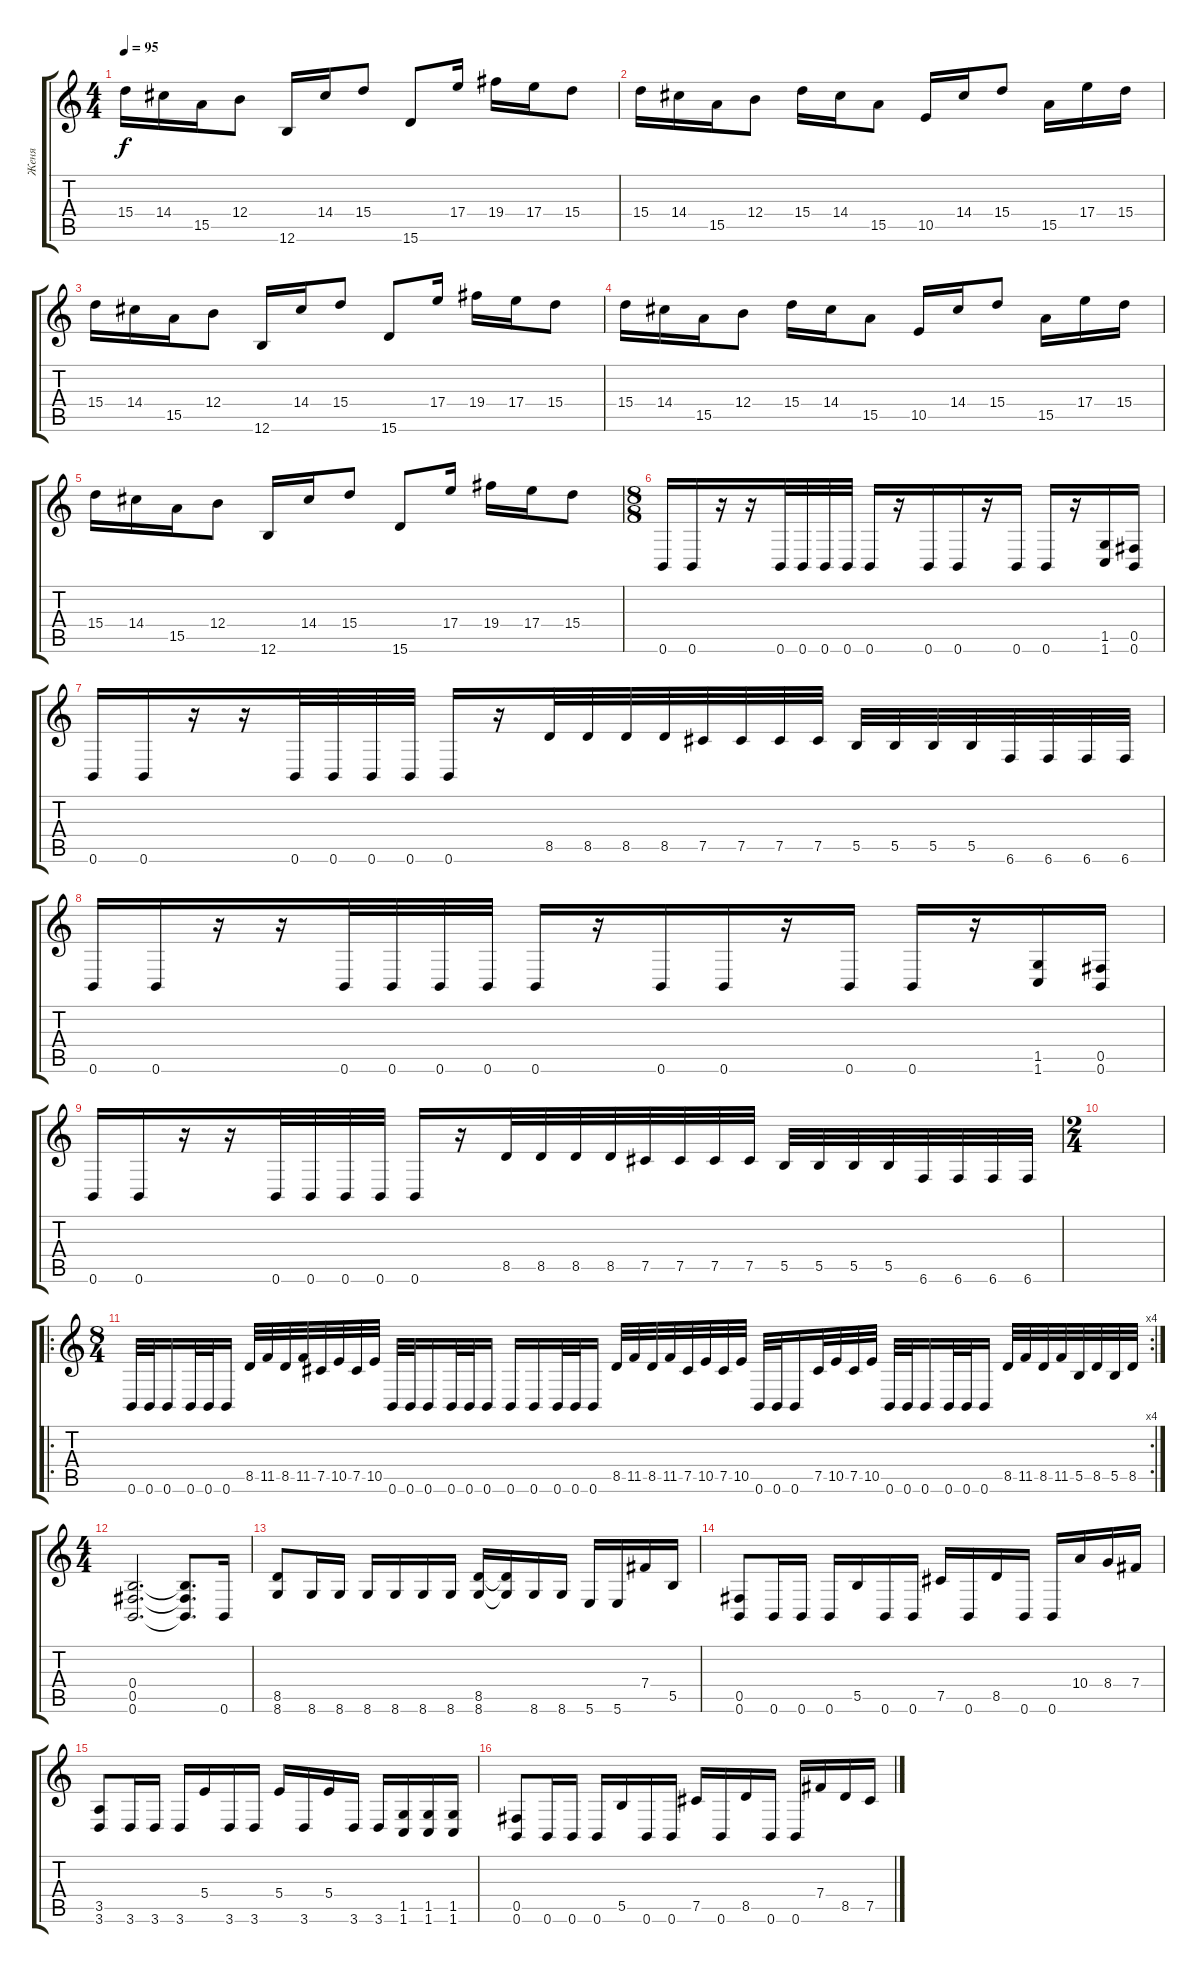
\track ("Женя" "Женя") {instrument overdrivenguitar}
\staff {score tabs}
\tuning (Db4 Ab3 E3 B2 Gb2 B1) {hide}
\ts (4 4)
\tempo 95
\clef g2
\ks c
15.4.16{dy f} 14.4.16 15.5.16 12.4.8 12.6.16 14.4.16 15.4.8 15.6.8 17.4.16 19.4.16 17.4.16 15.4.8 |
15.4.16 14.4.16 15.5.16 12.4.8 15.4.16 14.4.16 15.5.8 10.5.16 14.4.16 15.4.8 15.5.16 17.4.16 15.4.16 |
15.4.16 14.4.16 15.5.16 12.4.8 12.6.16 14.4.16 15.4.8 15.6.8 17.4.16 19.4.16 17.4.16 15.4.8 |
15.4.16 14.4.16 15.5.16 12.4.8 15.4.16 14.4.16 15.5.8 10.5.16 14.4.16 15.4.8 15.5.16 17.4.16 15.4.16 |
15.4.16 14.4.16 15.5.16 12.4.8 12.6.16 14.4.16 15.4.8 15.6.8 17.4.16 19.4.16 17.4.16 15.4.8 |
\ts (8 8)
0.6.16 0.6.16 r.16 r.16 0.6.32 0.6.32 0.6.32 0.6.32 0.6.16 r.16 0.6.16 0.6.16 r.16 0.6.16 0.6.16 r.16 (1.5 1.6).16 (0.5 0.6).16 |
0.6.16 0.6.16 r.16 r.16 0.6.32 0.6.32 0.6.32 0.6.32 0.6.16 r.16 8.5.32 8.5.32 8.5.32 8.5.32 7.5.32 7.5.32 7.5.32 7.5.32 5.5.32 5.5.32 5.5.32 5.5.32 6.6.32 6.6.32 6.6.32 6.6.32 |
0.6.16 0.6.16 r.16 r.16 0.6.32 0.6.32 0.6.32 0.6.32 0.6.16 r.16 0.6.16 0.6.16 r.16 0.6.16 0.6.16 r.16 (1.5 1.6).16 (0.5 0.6).16 |
0.6.16 0.6.16 r.16 r.16 0.6.32 0.6.32 0.6.32 0.6.32 0.6.16 r.16 8.5.32 8.5.32 8.5.32 8.5.32 7.5.32 7.5.32 7.5.32 7.5.32 5.5.32 5.5.32 5.5.32 5.5.32 6.6.32 6.6.32 6.6.32 6.6.32 |
\ts (2 4)
|
\ro
\rc 4
\ts (8 4)
0.6.32 0.6.32 0.6.16 0.6.32 0.6.32 0.6.16 8.5.32 11.5.32 8.5.32 11.5.32 7.5.32 10.5.32 7.5.32 10.5.32 0.6.32 0.6.32 0.6.16 0.6.32 0.6.32 0.6.16 0.6.16 0.6.16 0.6.32 0.6.32 0.6.16 8.5.32 11.5.32 8.5.32 11.5.32 7.5.32 10.5.32 7.5.32 10.5.32 0.6.32 0.6.32 0.6.16 7.5.32 10.5.32 7.5.32 10.5.32 0.6.32 0.6.32 0.6.16 0.6.32 0.6.32 0.6.16 8.5.32 11.5.32 8.5.32 11.5.32 5.5.32 8.5.32 5.5.32 8.5.32 |
\ts (4 4)
(0.4 0.5 0.6).2{d} (0.4{t} 0.5{t} 0.6{t}).8{d} 0.6.16 |
(8.5 8.6).8 8.6.16 8.6.16 8.6.16 8.6.16 8.6.16 8.6.16 (8.5 8.6).16 (8.5{t} 8.6{t}).16 8.6.16 8.6.16 5.6.16 5.6.16 7.4.16 5.5.16 |
(0.5 0.6).8 0.6.16 0.6.16 0.6.16 5.5.16 0.6.16 0.6.16 7.5.16 0.6.16 8.5.16 0.6.16 0.6.16 10.4.16 8.4.16 7.4.16 |
(3.5 3.6).8 3.6.16 3.6.16 3.6.16 5.4.16 3.6.16 3.6.16 5.4.16 3.6.16 5.4.16 3.6.16 3.6.16 (1.5 1.6).16 (1.5 1.6).16 (1.5 1.6).16 |
(0.5 0.6).8 0.6.16 0.6.16 0.6.16 5.5.16 0.6.16 0.6.16 7.5.16 0.6.16 8.5.16 0.6.16 0.6.16 7.4.16 8.5.16 7.5.16
